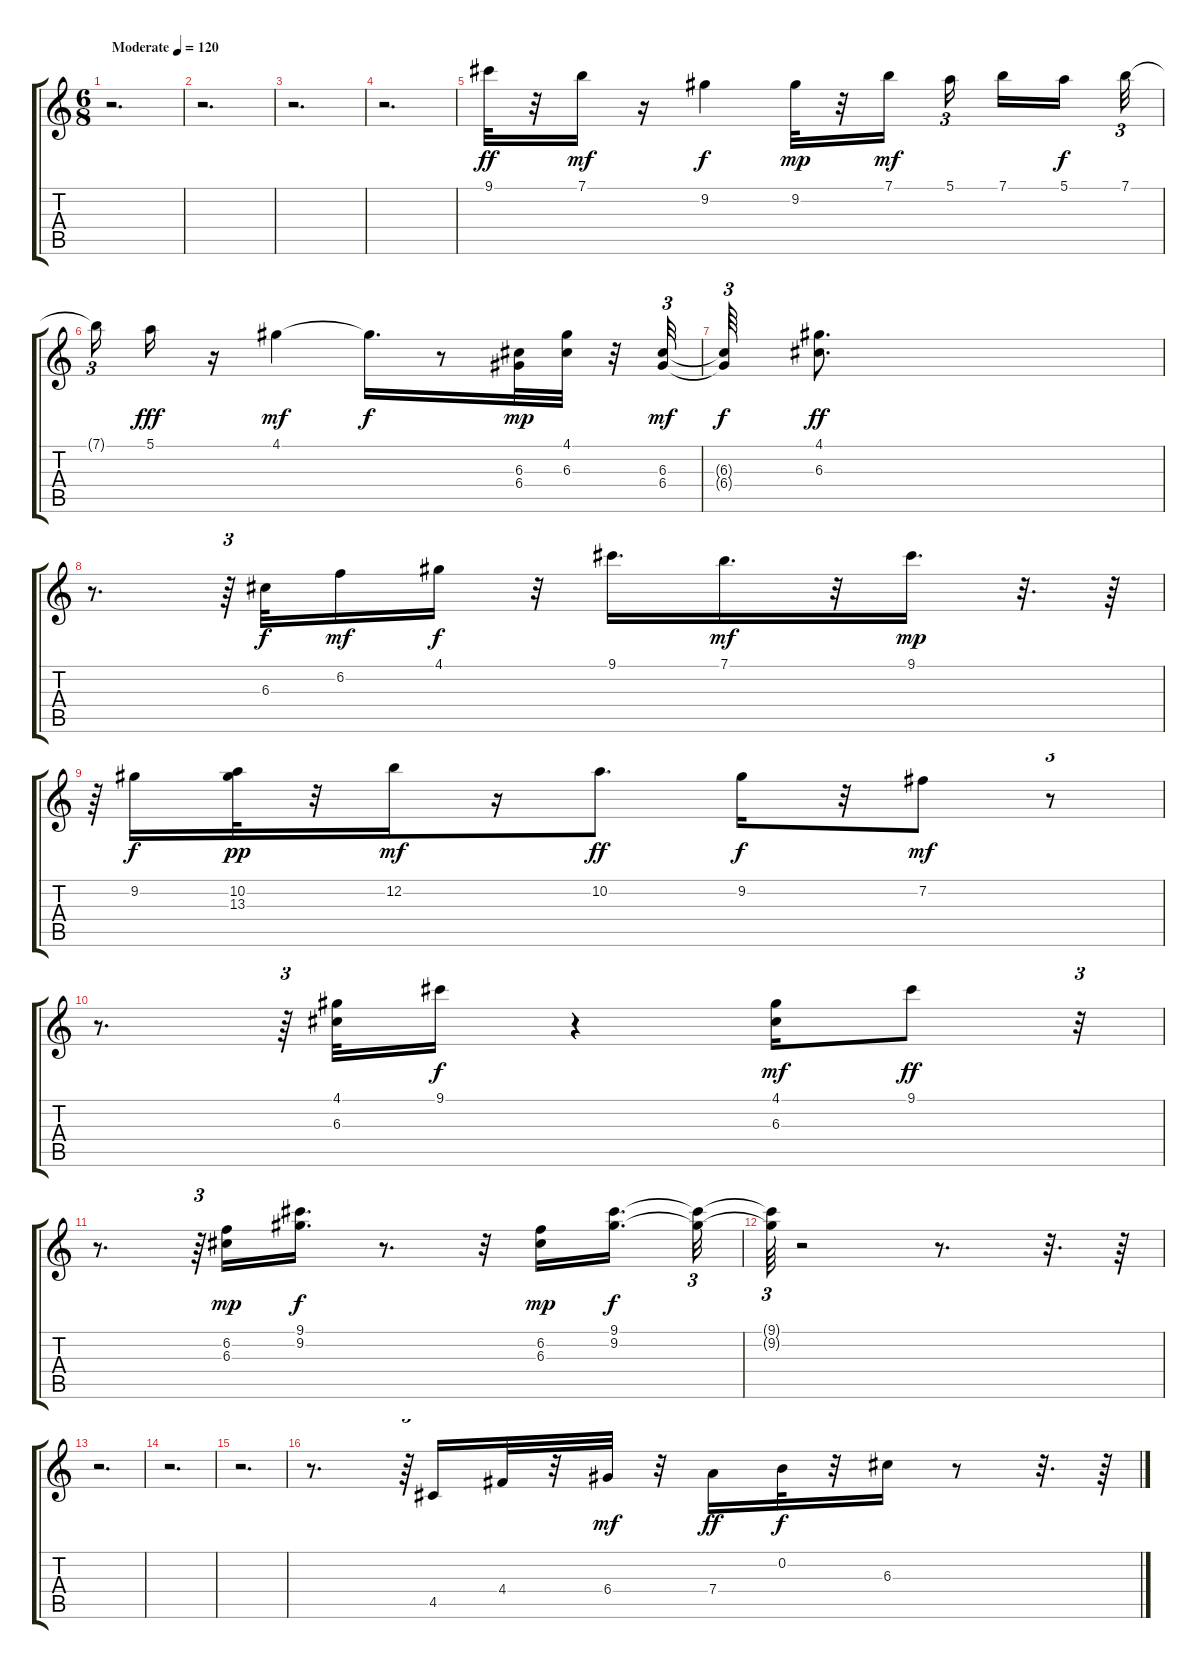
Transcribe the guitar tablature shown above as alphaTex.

\track "" {instrument acousticguitarsteel}
\staff {score tabs}
\tuning (E4 B3 G3 D3 A2 E2) {hide}
\ts (6 8)
\tempo (120 "Moderate")
\clef g2
\ks c
r.2{d dy ff instrument acousticguitarsteel} |
r.2{d} |
r.2{d} |
r.2{d} |
9.1.32 r.32 7.1.16{dy mf} r.16 9.2.4{dy f} 9.2.32{dy mp} r.32 7.1.16{dy mf beam splitsecondary} 5.1.16{tu (3 2) beam splitsecondary} 7.1.16 5.1.16{dy f beam splitsecondary} 7.1.32{tu (3 2)} |
7.1{t}.16{tu (3 2)} 5.1.16{dy fff} r.16 4.1.4{dy mf} 4.1{t}.16{d dy f} r.8 (6.3 6.4).32{dy mp} (4.1 6.3).32 r.32 (6.3 6.4).32{tu (3 2) dy mf} |
(6.3{t} 6.4{t}).64{tu (3 2) dy f} (4.1 6.3).8{d dy ff} |
r.8{d} r.64{tu (3 2)} 6.3.32{dy f} 6.2.16{dy mf} 4.1.16{dy f} r.32 9.1.16{d} 7.1.16{d dy mf} r.32 9.1.16{d dy mp} r.32{d} r.64 |
r.64{tu (3 2)} 9.2.16{dy f} (10.2 13.3).32{dy pp} r.32 12.2.16{dy mf} r.16 10.2.8{d dy ff} 9.2.16{dy f} r.32 7.2.8{dy mf} r.8{tu (3 2)} |
r.8{d} r.64{tu (3 2)} (4.1 6.3).32 9.1.16{dy f} r.4 (4.1 6.3).16{dy mf} 9.1.8{dy ff} r.32{tu (3 2)} |
r.8{d} r.64{tu (3 2)} (6.2 6.3).16{dy mp} (9.1 9.2).16{d dy f} r.8{d} r.32 (6.2 6.3).16{dy mp} (9.1 9.2).16{d dy f beam splitsecondary} (9.1{t} 9.2{t}).32{tu (3 2)} |
(9.1{t} 9.2{t}).64{tu (3 2)} r.2 r.8{d} r.32{d} r.64 |
r.2{d} |
r.2{d} |
r.2{d} |
r.8{d} r.64{tu (3 2)} 4.5.16 4.4.32 r.32 6.4.32{dy mf} r.32 7.4.16{dy ff} 0.2.32{dy f} r.32 6.3.16 r.8 r.32{d} r.64
